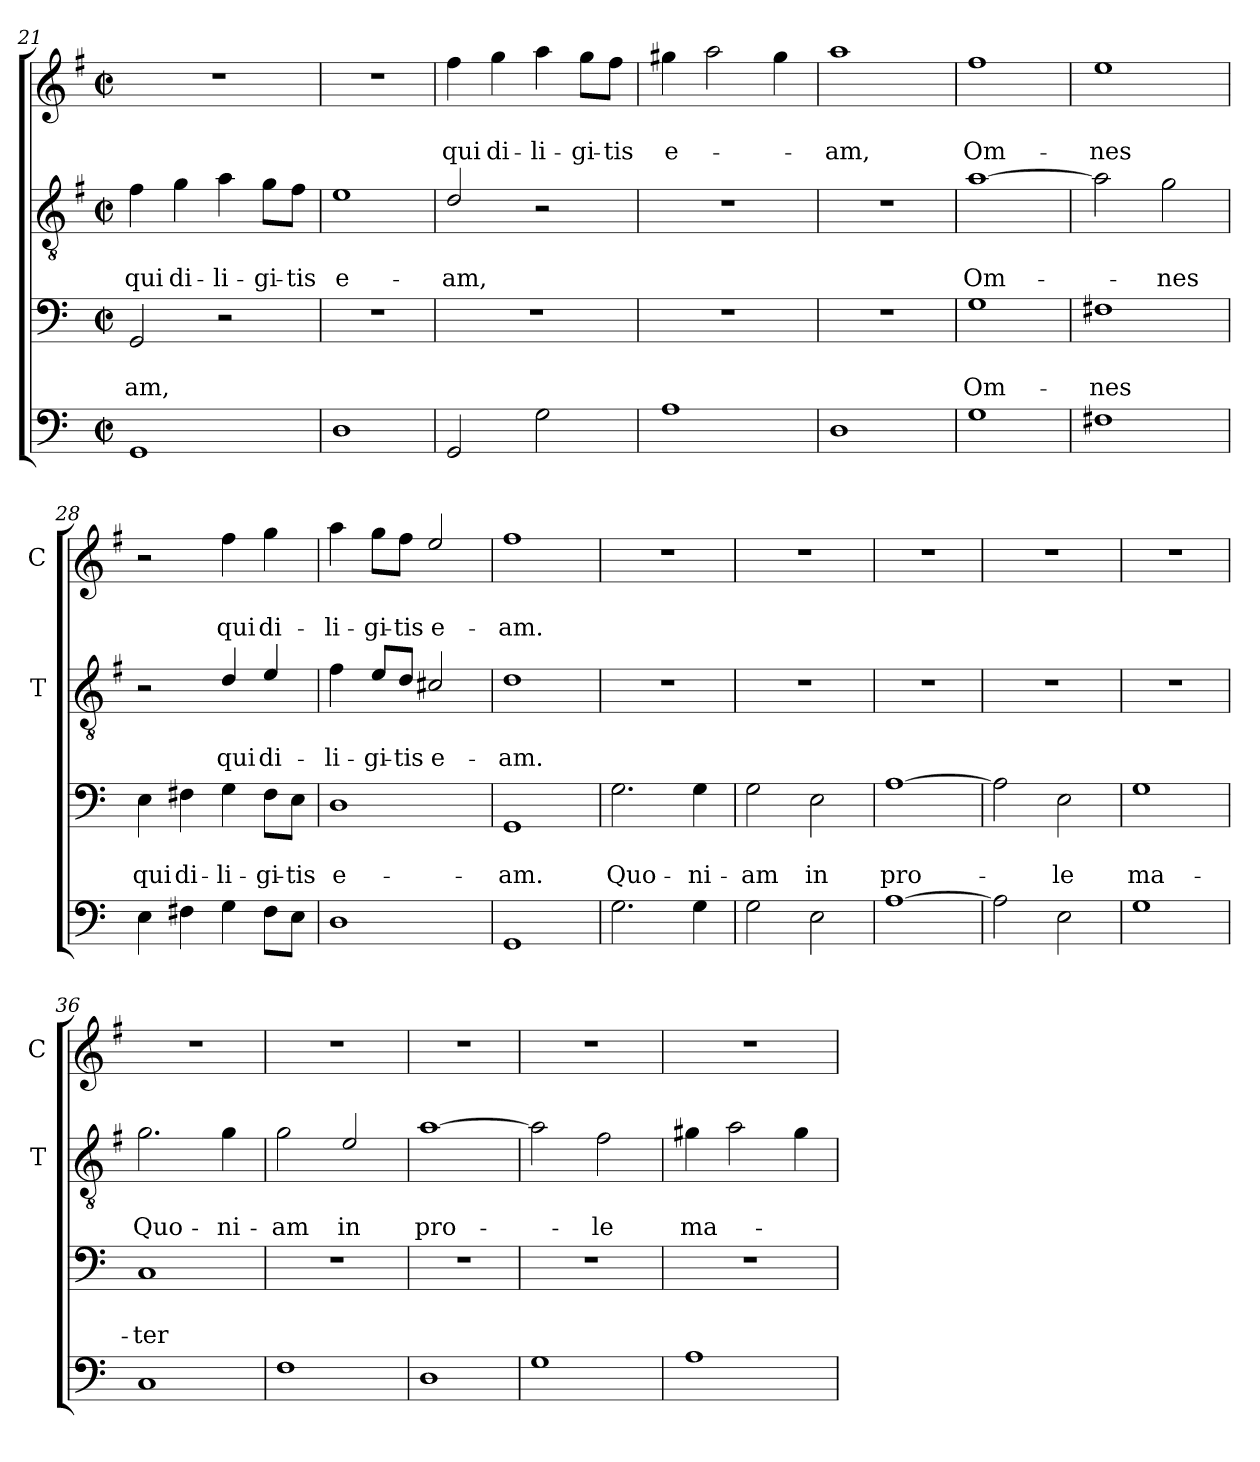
**kern	**kern	**text	**text	**kern	**text	**text	**kern	**text	**text
*part4	*part3	*part3	*part3	*part2	*part2	*part2	*part1	*part1	*part1
*staff4	*staff3	*staff3	*staff3	*staff2	*staff2	*staff2	*staff1	*staff1	*staff1
*	*	*	*	*I'T	*	*	*I'C	*	*
*clefF4	*clefF4	*	*	*clefGv2	*	*	*clefG2	*	*
*	*	*	*	*ITrd4c7	*	*	*ITrd4c7	*	*
*k[]	*k[]	*	*	*k[]	*	*	*k[]	*	*
*C:	*C:	*	*	*C:	*	*	*C:	*	*
*M2/2	*M2/2	*	*	*M2/2	*	*	*M2/2	*	*
*met(c|)	*met(c|)	*	*	*met(c|)	*	*	*met(c|)	*	*
=21	=21	=21	=21	=21	=21	=21	=21	=21	=21
!	!	!	!LO:LY:b	!	!	!LO:LY:b	!	!	!
1GG	2GG/	.	-am,	4B\	.	qui	1r	.	.
!	!	!	!	!	!	!LO:LY:b	!	!	!
.	.	.	.	4c\	.	di-	.	.	.
!	!	!	!	!	!	!LO:LY:b	!	!	!
.	2r	.	.	4d\	.	-li-	.	.	.
!	!	!	!	!	!	!LO:LY:b	!	!	!
.	.	.	.	8c\L	.	-gi-	.	.	.
!	!	!	!	!	!	!LO:LY:b	!	!	!
.	.	.	.	8B\J	.	-tis	.	.	.
=22	=22	=22	=22	=22	=22	=22	=22	=22	=22
!	!	!	!	!	!	!LO:LY:b	!	!	!
1D	1r	.	.	1A	.	e-	1r	.	.
=23	=23	=23	=23	=23	=23	=23	=23	=23	=23
!	!	!	!	!	!	!LO:LY:b	!	!	!LO:LY:b
2GG/	1r	.	.	2G/	.	-am,	4b\	.	qui
!	!	!	!	!	!	!	!	!	!LO:LY:b
.	.	.	.	.	.	.	4cc\	.	di-
!	!	!	!	!	!	!	!	!	!LO:LY:b
2G\	.	.	.	2r	.	.	4dd\	.	-li-
!	!	!	!	!	!	!	!	!	!LO:LY:b
.	.	.	.	.	.	.	8cc\L	.	-gi-
!	!	!	!	!	!	!	!	!	!LO:LY:b
.	.	.	.	.	.	.	8b\J	.	-tis
=24	=24	=24	=24	=24	=24	=24	=24	=24	=24
!	!	!	!	!	!	!	!	!	!LO:LY:b
1A	1r	.	.	1r	.	.	4cc#X\	.	e-
.	.	.	.	.	.	.	2dd\	.	.
.	.	.	.	.	.	.	4cc#\	.	.
=25	=25	=25	=25	=25	=25	=25	=25	=25	=25
!	!	!	!	!	!	!	!	!	!LO:LY:b
1D	1r	.	.	1r	.	.	1dd	.	-am,
!!LO:LB:g=z
=26	=26	=26	=26	=26	=26	=26	=26	=26	=26
!	!	!	!LO:LY:b	!	!	!LO:LY:b	!	!	!LO:LY:b
1G	1G	.	Om-	[1d	.	Om-	1b	.	Om-
=27	=27	=27	=27	=27	=27	=27	=27	=27	=27
!	!	!	!LO:LY:b	!	!	!	!	!	!LO:LY:b
1F#X	1F#X	.	-nes	2d\]	.	.	1a	.	-nes
!	!	!	!	!	!	!LO:LY:b	!	!	!
.	.	.	.	2c\	.	-nes	.	.	.
=28	=28	=28	=28	=28	=28	=28	=28	=28	=28
!	!	!	!LO:LY:b	!	!	!	!	!	!
4E\	4E\	.	qui	2r	.	.	2r	.	.
!	!	!	!LO:LY:b	!	!	!	!	!	!
4F#X\	4F#X\	.	di-	.	.	.	.	.	.
!	!	!	!LO:LY:b	!	!	!LO:LY:b	!	!	!LO:LY:b
4G\	4G\	.	-li-	4G/	.	qui	4b\	.	qui
!	!	!	!LO:LY:b	!	!	!LO:LY:b	!	!	!LO:LY:b
8F#\L	8F#\L	.	-gi-	4A/	.	di-	4cc\	.	di-
!	!	!	!LO:LY:b	!	!	!	!	!	!
8E\J	8E\J	.	-tis	.	.	.	.	.	.
=29	=29	=29	=29	=29	=29	=29	=29	=29	=29
!	!	!	!LO:LY:b	!	!	!LO:LY:b	!	!	!LO:LY:b
1D	1D	.	e-	4B\	.	-li-	4dd\	.	-li-
!	!	!	!	!	!	!LO:LY:b	!	!	!LO:LY:b
.	.	.	.	8A/L	.	-gi-	8cc\L	.	-gi-
!	!	!	!	!	!	!LO:LY:b	!	!	!LO:LY:b
.	.	.	.	8G/J	.	-tis	8b\J	.	-tis
!	!	!	!	!	!	!LO:LY:b	!	!	!LO:LY:b
.	.	.	.	2F#X/	.	e-	2a/	.	e-
=30	=30	=30	=30	=30	=30	=30	=30	=30	=30
!	!	!	!LO:LY:b	!	!	!LO:LY:b	!	!	!LO:LY:b
1GG	1GG	.	-am.	1G	.	-am.	1b	.	-am.
!!LO:LB:g=z
=31	=31	=31	=31	=31	=31	=31	=31	=31	=31
!	!	!	!LO:LY:b	!	!	!	!	!	!
2.G\	2.G\	.	Quo-	1r	.	.	1r	.	.
!	!	!	!LO:LY:b	!	!	!	!	!	!
4G\	4G\	.	-ni-	.	.	.	.	.	.
=32	=32	=32	=32	=32	=32	=32	=32	=32	=32
!	!	!	!LO:LY:b	!	!	!	!	!	!
2G\	2G\	.	-am	1r	.	.	1r	.	.
!	!	!	!LO:LY:b	!	!	!	!	!	!
2E\	2E\	.	in	.	.	.	.	.	.
=33	=33	=33	=33	=33	=33	=33	=33	=33	=33
!	!	!	!LO:LY:b	!	!	!	!	!	!
[1A	[1A	.	pro-	1r	.	.	1r	.	.
=34	=34	=34	=34	=34	=34	=34	=34	=34	=34
2A\]	2A\]	.	.	1r	.	.	1r	.	.
!	!	!	!LO:LY:b	!	!	!	!	!	!
2E\	2E\	.	-le	.	.	.	.	.	.
=35	=35	=35	=35	=35	=35	=35	=35	=35	=35
!	!	!	!LO:LY:b	!	!	!	!	!	!
1G	1G	.	ma-	1r	.	.	1r	.	.
!!LO:LB:g=z
=36	=36	=36	=36	=36	=36	=36	=36	=36	=36
!	!	!	!LO:LY:b	!	!	!LO:LY:b	!	!	!
1C	1C	.	-ter	2.c\	.	Quo-	1r	.	.
!	!	!	!	!	!	!LO:LY:b	!	!	!
.	.	.	.	4c\	.	-ni-	.	.	.
=37	=37	=37	=37	=37	=37	=37	=37	=37	=37
!	!	!	!	!	!	!LO:LY:b	!	!	!
1F	1r	.	.	2c\	.	-am	1r	.	.
!	!	!	!	!	!	!LO:LY:b	!	!	!
.	.	.	.	2A/	.	in	.	.	.
=38	=38	=38	=38	=38	=38	=38	=38	=38	=38
!	!	!	!	!	!	!LO:LY:b	!	!	!
1D	1r	.	.	[1d	.	pro-	1r	.	.
=39	=39	=39	=39	=39	=39	=39	=39	=39	=39
1G	1r	.	.	2d\]	.	.	1r	.	.
!	!	!	!	!	!	!LO:LY:b	!	!	!
.	.	.	.	2B\	.	-le	.	.	.
=40	=40	=40	=40	=40	=40	=40	=40	=40	=40
!	!	!	!	!	!	!LO:LY:b	!	!	!
1A	1r	.	.	4c#X\	.	ma-	1r	.	.
.	.	.	.	2d\	.	.	.	.	.
.	.	.	.	4c#\	.	.	.	.	.
=	=	=	=	=	=	=	=	=	=
*-	*-	*-	*-	*-	*-	*-	*-	*-	*-
